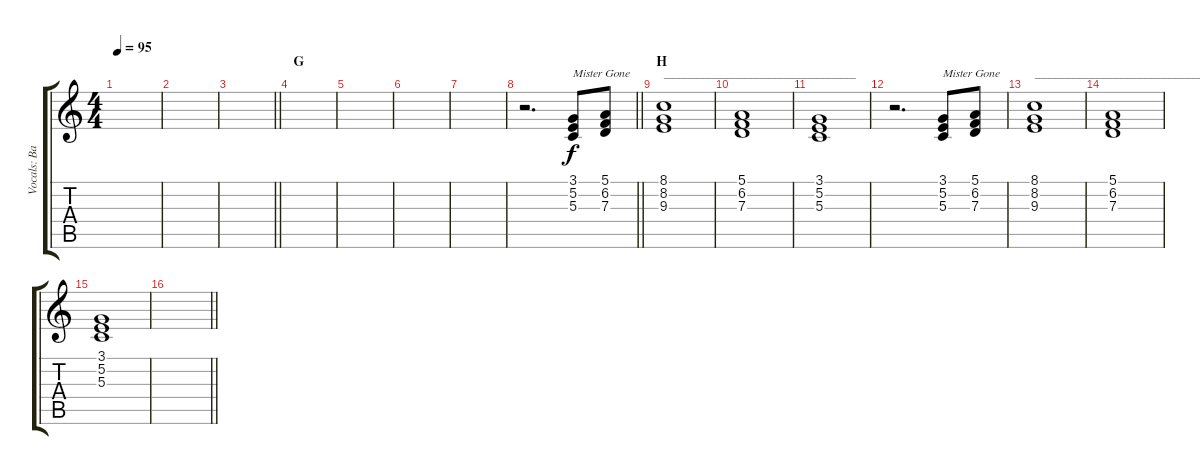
\track ("Vocals: Band" "Vocals: Ba") {instrument choiraahs}
\staff {score tabs}
\tuning (E4 B3 G3 D3 A2 E2) {hide}
\ts (4 4)
\tempo 95
\clef g2
\ks c
|
|
\barLineRight lightlight
|
\section ("" "G")
|
|
|
|
\barLineRight lightlight
r.2{d} (3.1 5.2 5.3).8{txt "Mister Gone"} (5.1 6.2 7.3).8 |
\section ("" "H")
(8.1 8.2 9.3).1{txt "________________________________"} |
(5.1 6.2 7.3).1 |
(3.1 5.2 5.3).1 |
r.2{d} (3.1 5.2 5.3).8{txt "Mister Gone"} (5.1 6.2 7.3).8 |
(8.1 8.2 9.3).1{txt "___________________________________________"} |
(5.1 6.2 7.3).1 |
(3.1 5.2 5.3).1 |
\barLineRight lightlight
